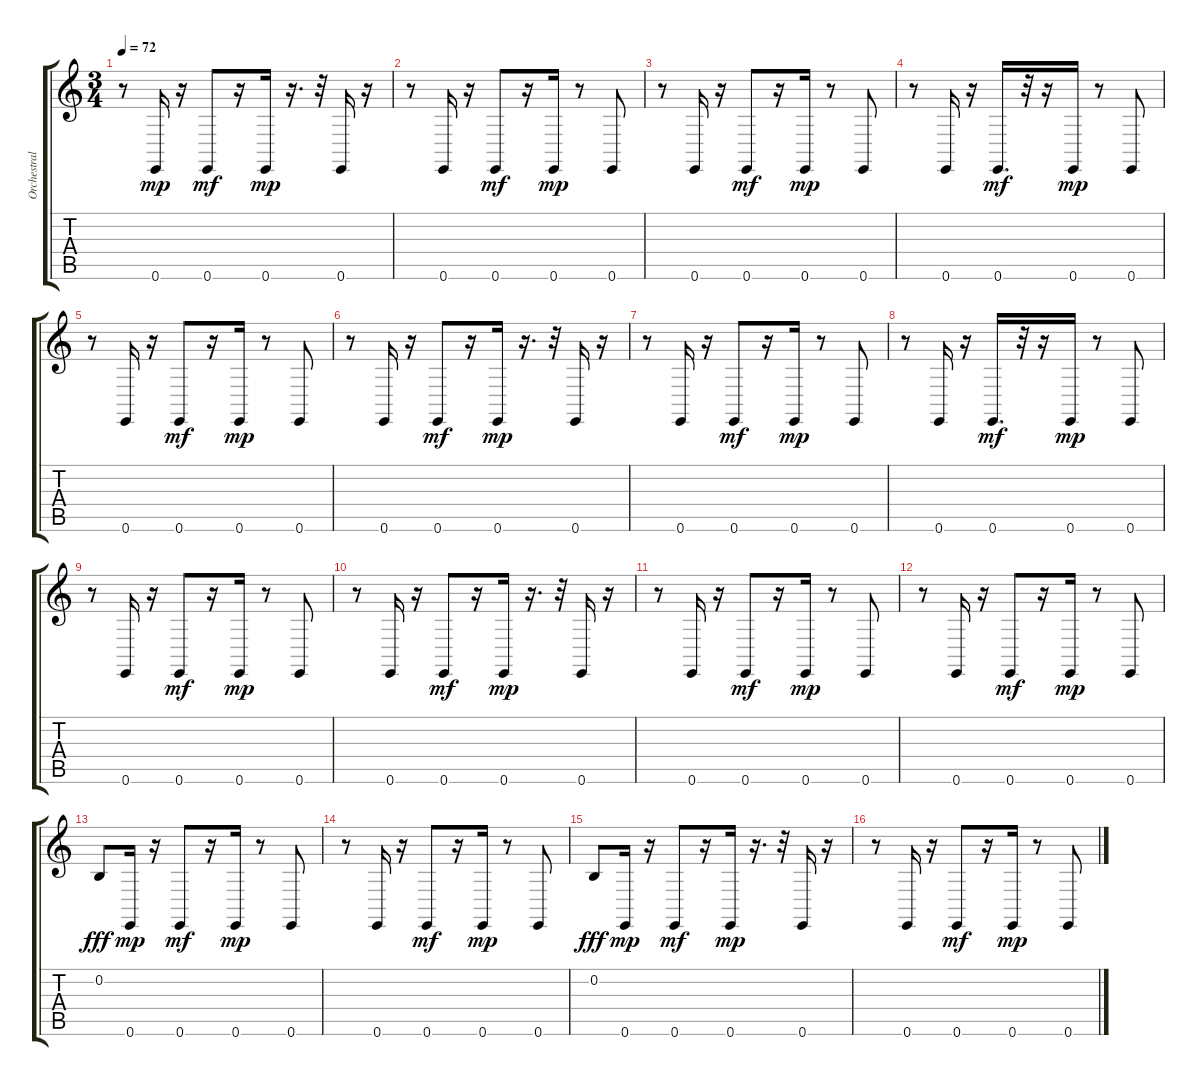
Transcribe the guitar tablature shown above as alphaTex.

\track ("Orchestral Set" "Orchestral") {instrument stringensemble1}
\staff {score tabs}
\tuning (E4 B3 G3 D3 A2 E2) {hide}
\ts (3 4)
\tempo 72
\clef g2
\ks c
r.8{dy mp} 0.6.16 r.16 0.6.8{dy mf} r.16 0.6.16{dy mp} r.16{d} r.32 0.6.16 r.16 |
r.8 0.6.16 r.16 0.6.8{dy mf} r.16 0.6.16{dy mp} r.8 0.6.8 |
r.8 0.6.16 r.16 0.6.8{dy mf} r.16 0.6.16{dy mp} r.8 0.6.8 |
r.8 0.6.16 r.16 0.6.16{d dy mf} r.32 r.16 0.6.16{dy mp} r.8 0.6.8 |
r.8 0.6.16 r.16 0.6.8{dy mf} r.16 0.6.16{dy mp} r.8 0.6.8 |
r.8 0.6.16 r.16 0.6.8{dy mf} r.16 0.6.16{dy mp} r.16{d} r.32 0.6.16 r.16 |
r.8 0.6.16 r.16 0.6.8{dy mf} r.16 0.6.16{dy mp} r.8 0.6.8 |
r.8 0.6.16 r.16 0.6.16{d dy mf} r.32 r.16 0.6.16{dy mp} r.8 0.6.8 |
r.8 0.6.16 r.16 0.6.8{dy mf} r.16 0.6.16{dy mp} r.8 0.6.8 |
r.8 0.6.16 r.16 0.6.8{dy mf} r.16 0.6.16{dy mp} r.16{d} r.32 0.6.16 r.16 |
r.8 0.6.16 r.16 0.6.8{dy mf} r.16 0.6.16{dy mp} r.8 0.6.8 |
r.8 0.6.16 r.16 0.6.8{dy mf} r.16 0.6.16{dy mp} r.8 0.6.8 |
0.2.8{dy fff volume 16} 0.6.16{dy mp} r.16 0.6.8{dy mf} r.16 0.6.16{dy mp} r.8 0.6.8 |
r.8 0.6.16 r.16 0.6.8{dy mf} r.16 0.6.16{dy mp} r.8 0.6.8 |
0.2.8{dy fff volume 16} 0.6.16{dy mp} r.16 0.6.8{dy mf} r.16 0.6.16{dy mp} r.16{d} r.32 0.6.16 r.16 |
r.8 0.6.16 r.16 0.6.8{dy mf} r.16 0.6.16{dy mp} r.8 0.6.8
